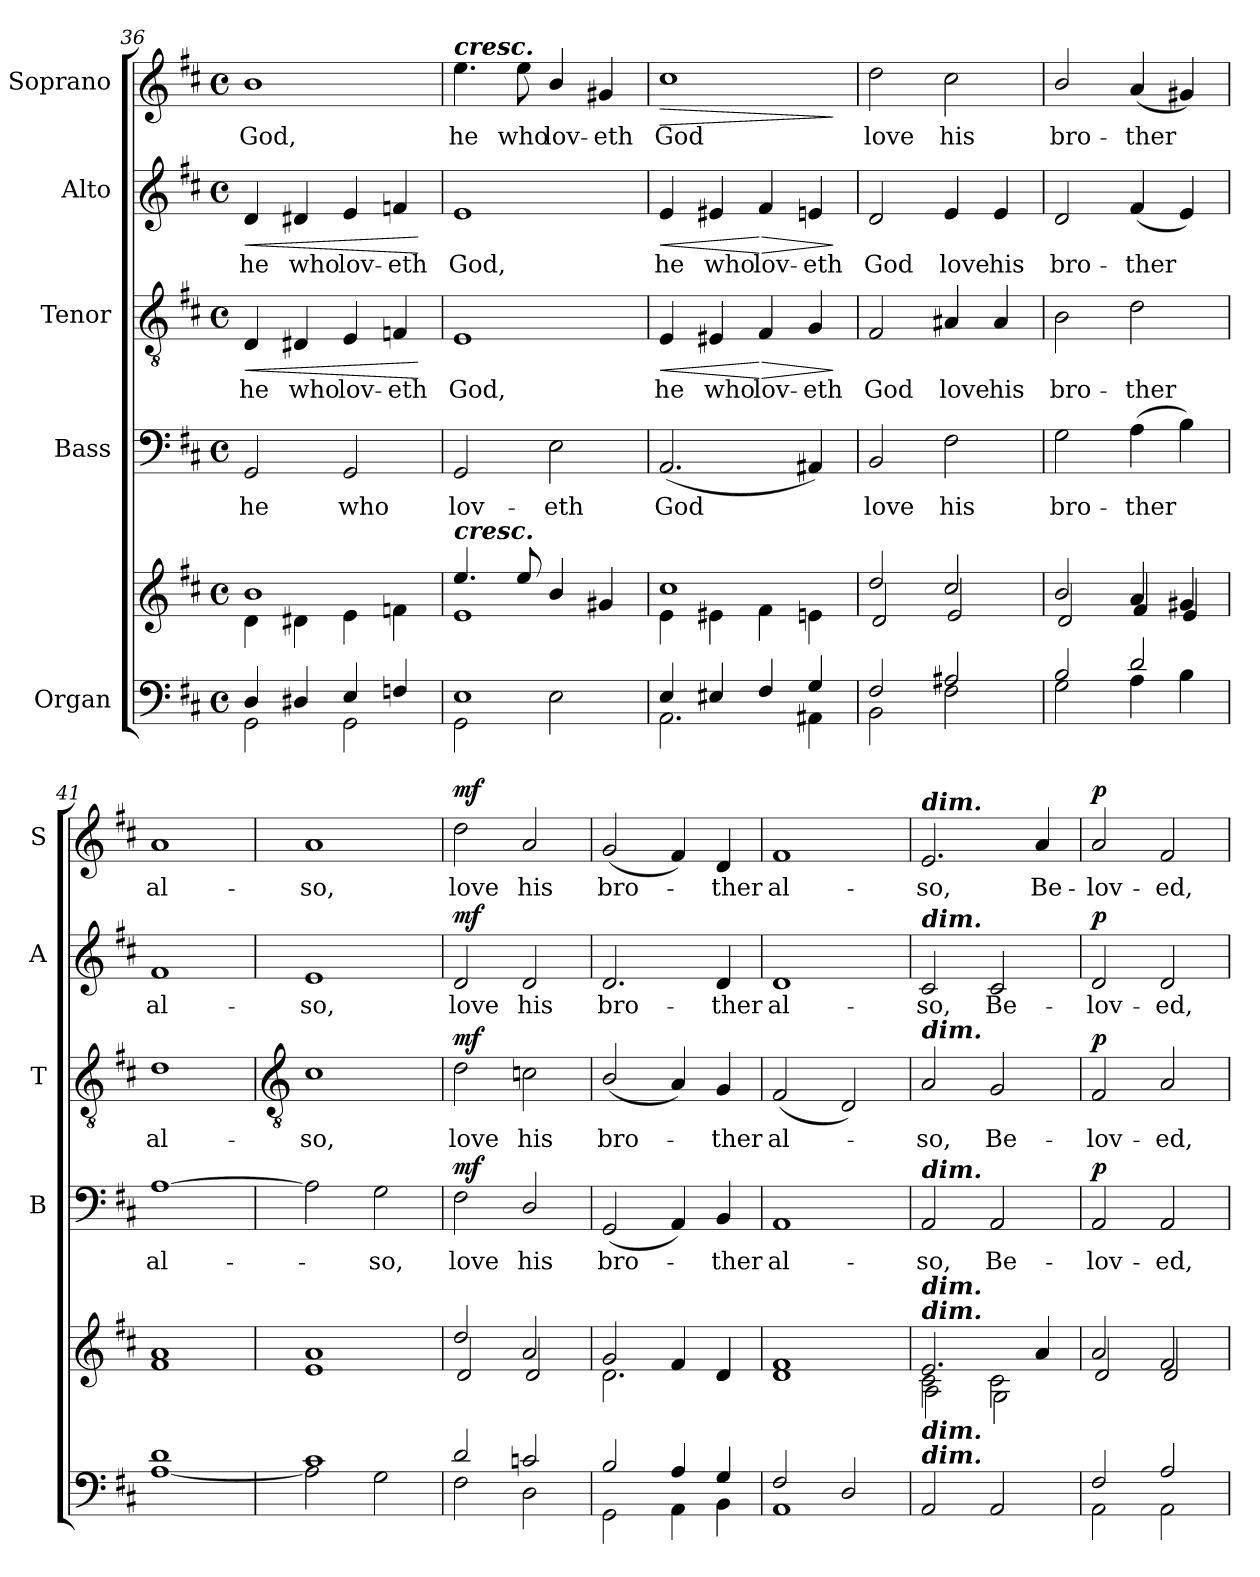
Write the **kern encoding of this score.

**kern	**kern	**kern	**text	**dynam	**kern	**text	**dynam	**kern	**text	**dynam	**kern	**text	**dynam
*part5	*part5	*part4	*part4	*part4	*part3	*part3	*part3	*part2	*part2	*part2	*part1	*part1	*part1
*staff6	*staff5	*staff4	*staff4	*staff4	*staff3	*staff3	*staff3	*staff2	*staff2	*staff2	*staff1	*staff1	*staff1
*I"Organ	*	*I"Bass	*	*	*I"Tenor	*	*	*I"Alto	*	*	*I"Soprano	*	*
*	*	*I'B	*	*	*I'T	*	*	*I'A	*	*	*I'S	*	*
*clefF4	*clefG2	*clefF4	*	*	*clefGv2	*	*	*clefG2	*	*	*clefG2	*	*
*k[f#c#]	*k[f#c#]	*k[f#c#]	*	*	*k[f#c#]	*	*	*k[f#c#]	*	*	*k[f#c#]	*	*
*D:	*D:	*D:	*	*	*D:	*	*	*D:	*	*	*D:	*	*
*M4/4	*M4/4	*M4/4	*	*	*M4/4	*	*	*M4/4	*	*	*M4/4	*	*
*met(c)	*met(c)	*met(c)	*	*	*met(c)	*	*	*met(c)	*	*	*met(c)	*	*
=36	=36	=36	=36	=36	=36	=36	=36	=36	=36	=36	=36	=36	=36
*^	*^	*	*	*	*	*	*	*	*	*	*	*	*
!	!	!	!	!	!LO:LY:b	!	!	!LO:LY:b	!LO:HP:b	!	!LO:LY:b	!LO:HP:b	!	!LO:LY:b	!
4D/	2GG\	1b/	4d\	2GG	he	.	4D	he	<	4d	he	<	1b	God,	.
!	!	!	!	!	!	!	!	!LO:LY:b	!	!	!LO:LY:b	!	!	!	!
4D#X/	.	.	4d#X\	.	.	.	4D#X	who	.	4d#X	who	.	.	.	.
!	!	!	!	!	!LO:LY:b	!	!	!LO:LY:b	!	!	!LO:LY:b	!	!	!	!
4E/	2GG\	.	4e\	2GG	who	.	4E	lov-	.	4e	lov-	.	.	.	.
!	!	!	!	!	!	!	!	!LO:LY:b	!	!	!LO:LY:b	!	!	!	!
4Fn/	.	.	4fn\	.	.	.	4Fn	-eth	.	4fn	-eth	.	.	.	.
*v	*v	*	*	*	*	*	*	*	*	*	*	*	*	*	*
*	*v	*v	*	*	*	*	*	*	*	*	*	*	*	*
.	.	.	.	.	.	.	[	.	.	[	.	.	.
=37	=37	=37	=37	=37	=37	=37	=37	=37	=37	=37	=37	=37	=37
*^	*^	*	*	*	*	*	*	*	*	*	*	*	*
!	!	!	!	!	!	!	!	!	!	!	!	!	!LO:TX:a:Bi:t=cresc.	!	!
!	!	!LO:TX:a:Bi:t=cresc.	!	!	!	!	!	!	!	!	!	!	!	!	!
!	!	!	!	!	!LO:LY:b	!	!	!LO:LY:b	!	!	!LO:LY:b	!	!	!LO:LY:b	!
1E	2GG\	4.ee/	1e\	2GG	lov-	.	1E	God,	.	1e	God,	.	4.ee	he	.
!	!	!	!	!	!	!	!	!	!	!	!	!	!	!LO:LY:b	!
.	.	8ee/	.	.	.	.	.	.	.	.	.	.	8ee	who	.
!	!	!	!	!	!LO:LY:b	!	!	!	!	!	!	!	!	!LO:LY:b	!
.	2E	4b/	.	2E	-eth	.	.	.	.	.	.	.	4b/	lov-	.
!	!	!	!	!	!	!	!	!	!	!	!	!	!	!LO:LY:b	!
.	.	4g#X/	.	.	.	.	.	.	.	.	.	.	4g#X	-eth	.
=38	=38	=38	=38	=38	=38	=38	=38	=38	=38	=38	=38	=38	=38	=38	=38
!	!	!	!	!	!LO:LY:b	!	!	!LO:LY:b	!LO:HP:b	!	!LO:LY:b	!LO:HP:b	!	!LO:LY:b	!LO:HP:b
4E/	2.AA\	1cc#/	4e\	(<2.AA	God	.	4E	he	<	4e	he	<	1cc#	God	>
!	!	!	!	!	!	!	!	!LO:LY:b	!	!	!LO:LY:b	!	!	!	!
4E#X/	.	.	4e#X\	.	.	.	4E#X	who	.	4e#X	who	.	.	.	.
!	!	!	!	!	!	!	!	!LO:LY:b	!LO:HP:n=1:b	!	!LO:LY:b	!LO:HP:n=1:b	!	!	!
4F#/	.	.	4f#\	.	.	.	4F#	lov-	[ >	4f#	lov-	[ >	.	.	.
!	!	!	!	!	!	!	!	!LO:LY:b	!	!	!LO:LY:b	!	!	!	!
4G/	4AA#X\	.	4en\	4AA#X)	.	.	4G	-eth	.	4en	-eth	.	.	.	.
*v	*v	*	*	*	*	*	*	*	*	*	*	*	*	*	*
*	*v	*v	*	*	*	*	*	*	*	*	*	*	*	*
.	.	.	.	.	.	.	]	.	.	]	.	.	]
=39	=39	=39	=39	=39	=39	=39	=39	=39	=39	=39	=39	=39	=39
*^	*^	*	*	*	*	*	*	*	*	*	*	*	*
!	!	!	!	!	!LO:LY:b	!	!	!LO:LY:b	!	!	!LO:LY:b	!	!	!LO:LY:b	!
2F#	2BB\	2dd/	2d/	2BB	love	.	2F#	God	.	2d	God	.	2dd	love	.
!	!	!	!	!	!LO:LY:b	!	!	!LO:LY:b	!	!	!LO:LY:b	!	!	!LO:LY:b	!
2A#X	2F#	2cc#/	2e/	2F#	his	.	4A#X	love	.	4e	love	.	2cc#	his	.
!	!	!	!	!	!	!	!	!LO:LY:b	!	!	!LO:LY:b	!	!	!	!
.	.	.	.	.	.	.	4A#	his	.	4e	his	.	.	.	.
=40	=40	=40	=40	=40	=40	=40	=40	=40	=40	=40	=40	=40	=40	=40	=40
!	!	!	!	!	!LO:LY:b	!	!	!LO:LY:b	!	!	!LO:LY:b	!	!	!LO:LY:b	!
2B	2G	2b/	2d/	2G	bro-	.	2B	bro-	.	2d	bro-	.	2b/	bro-	.
!	!	!	!	!	!LO:LY:b	!	!	!LO:LY:b	!	!	!LO:LY:b	!	!	!LO:LY:b	!
2d/	4A	4a/	4f#/	(>4A	-ther	.	2d	-ther	.	(<4f#	-ther	.	(<4a	-ther	.
.	4B	4g#X/	4e/	4B)	.	.	.	.	.	4e)	.	.	4g#X)	.	.
=41	=41	=41	=41	=41	=41	=41	=41	=41	=41	=41	=41	=41	=41	=41	=41
!	!	!	!	!	!LO:LY:b	!	!	!LO:LY:b	!	!	!LO:LY:b	!	!	!LO:LY:b	!
1d	[1A	1a/	1f#\	[1A	al-	.	1d	al-	.	1f#	al-	.	1a	al-	.
!!LO:LB:g=z
=42	=42	=42	=42	=42	=42	=42	=42	=42	=42	=42	=42	=42	=42	=42	=42
*	*	*	*	*	*	*	*clefGv2	*	*	*	*	*	*	*	*
!	!	!	!	!	!	!	!	!LO:LY:b	!	!	!LO:LY:b	!	!	!LO:LY:b	!
1c#	2A]	1a/	1e\	2A]	.	.	1c#	-so,	.	1e	-so,	.	1a	-so,	.
!	!	!	!	!	!LO:LY:b	!	!	!	!	!	!	!	!	!	!
.	2G	.	.	2G	so,	.	.	.	.	.	.	.	.	.	.
=43	=43	=43	=43	=43	=43	=43	=43	=43	=43	=43	=43	=43	=43	=43	=43
!	!	!	!	!	!LO:LY:b	!LO:DY:b	!	!LO:LY:b	!LO:DY:b	!	!LO:LY:b	!LO:DY:b	!	!LO:LY:b	!LO:DY:b
2d	2F#	2dd/	2d/	2F#	love	mf	2d	love	mf	2d	love	mf	2dd	love	mf
!	!	!	!	!	!LO:LY:b	!	!	!LO:LY:b	!	!	!LO:LY:b	!	!	!LO:LY:b	!
2cn	2D	2a/	2d/	2D/	his	.	2cn	his	.	2d	his	.	2a	his	.
=44	=44	=44	=44	=44	=44	=44	=44	=44	=44	=44	=44	=44	=44	=44	=44
!	!	!	!	!	!LO:LY:b	!	!	!LO:LY:b	!	!	!LO:LY:b	!	!	!LO:LY:b	!
2B	2GG\	2g/	2.d\	(<2GG	bro-	.	(<2B/	bro-	.	2.d	bro-	.	(<2g	bro-	.
4A	4AA\	4f#/	.	4AA)	.	.	4A)	.	.	.	.	.	4f#)	.	.
!	!	!	!	!	!LO:LY:b	!	!	!LO:LY:b	!	!	!LO:LY:b	!	!	!LO:LY:b	!
4G	4BB\	4d/	4d/	4BB	ther	.	4G	ther	.	4d	-ther	.	4d	ther	.
=45	=45	=45	=45	=45	=45	=45	=45	=45	=45	=45	=45	=45	=45	=45	=45
!	!	!	!	!	!LO:LY:b	!	!	!LO:LY:b	!	!	!LO:LY:b	!	!	!LO:LY:b	!
2F#/	1AA	1f#/	1d\	1AA	al-	.	(<2F#	al-	.	1d	al-	.	1f#	al-	.
2D/	.	.	.	.	.	.	2D)	.	.	.	.	.	.	.	.
*v	*v	*	*	*	*	*	*	*	*	*	*	*	*	*	*
=46	=46	=46	=46	=46	=46	=46	=46	=46	=46	=46	=46	=46	=46	=46
*	*	*^	*	*	*	*	*	*	*	*	*	*	*	*
!	!	!	!	!	!	!	!	!	!	!	!	!	!LO:TX:a:Bi:t=dim.	!	!
!	!	!	!	!	!	!	!	!	!	!LO:TX:a:Bi:t=dim.	!	!	!	!	!
!	!	!	!	!	!	!	!LO:TX:a:Bi:t=dim.	!	!	!	!	!	!	!	!
!	!	!	!	!LO:TX:a:Bi:t=dim.	!	!	!	!	!	!	!	!	!	!	!
!	!LO:TX:a:Bi:t=dim.	!	!	!	!	!	!	!	!	!	!	!	!	!	!
!	!LO:TX:a:Bi:t=dim.	!	!	!	!	!	!	!	!	!	!	!	!	!	!
!LO:TX:a:Bi:t=dim.	!	!	!	!	!	!	!	!	!	!	!	!	!	!	!
!LO:TX:a:Bi:t=dim.	!	!	!	!	!	!	!	!	!	!	!	!	!	!	!
!	!	!	!	!	!LO:LY:b	!	!	!LO:LY:b	!	!	!LO:LY:b	!	!	!LO:LY:b	!
2AA	2.e/	2c#\	2A\	2AA	-so,	.	2A	so,	.	2c#	-so,	.	2.e	-so,	.
!	!	!	!	!	!LO:LY:b	!	!	!LO:LY:b	!	!	!LO:LY:b	!	!	!	!
2AA	.	2c#\	2G\	2AA	Be-	.	2G	Be-	.	2c#	Be-	.	.	.	.
!	!	!	!	!	!	!	!	!	!	!	!	!	!	!LO:LY:b	!
.	4a/	.	.	.	.	.	.	.	.	.	.	.	4a	Be-	.
*	*	*v	*v	*	*	*	*	*	*	*	*	*	*	*	*
=47	=47	=47	=47	=47	=47	=47	=47	=47	=47	=47	=47	=47	=47	=47
*^	*	*	*	*	*	*	*	*	*	*	*	*	*	*
!	!	!	!	!	!LO:LY:b	!LO:DY:b	!	!LO:LY:b	!LO:DY:b	!	!LO:LY:b	!LO:DY:b	!	!LO:LY:b	!LO:DY:b
2F#	2AA\	2a/	2d/	2AA	-lov-	p	2F#	-lov-	p	2d	-lov-	p	2a	-lov-	p
!	!	!	!	!	!LO:LY:b	!	!	!LO:LY:b	!	!	!LO:LY:b	!	!	!LO:LY:b	!
2A	2AA\	2f#/	2d/	2AA	-ed,	.	2A	-ed,	.	2d	-ed,	.	2f#	-ed,	.
*v	*v	*	*	*	*	*	*	*	*	*	*	*	*	*	*
*	*v	*v	*	*	*	*	*	*	*	*	*	*	*	*
=	=	=	=	=	=	=	=	=	=	=	=	=	=
*-	*-	*-	*-	*-	*-	*-	*-	*-	*-	*-	*-	*-	*-
